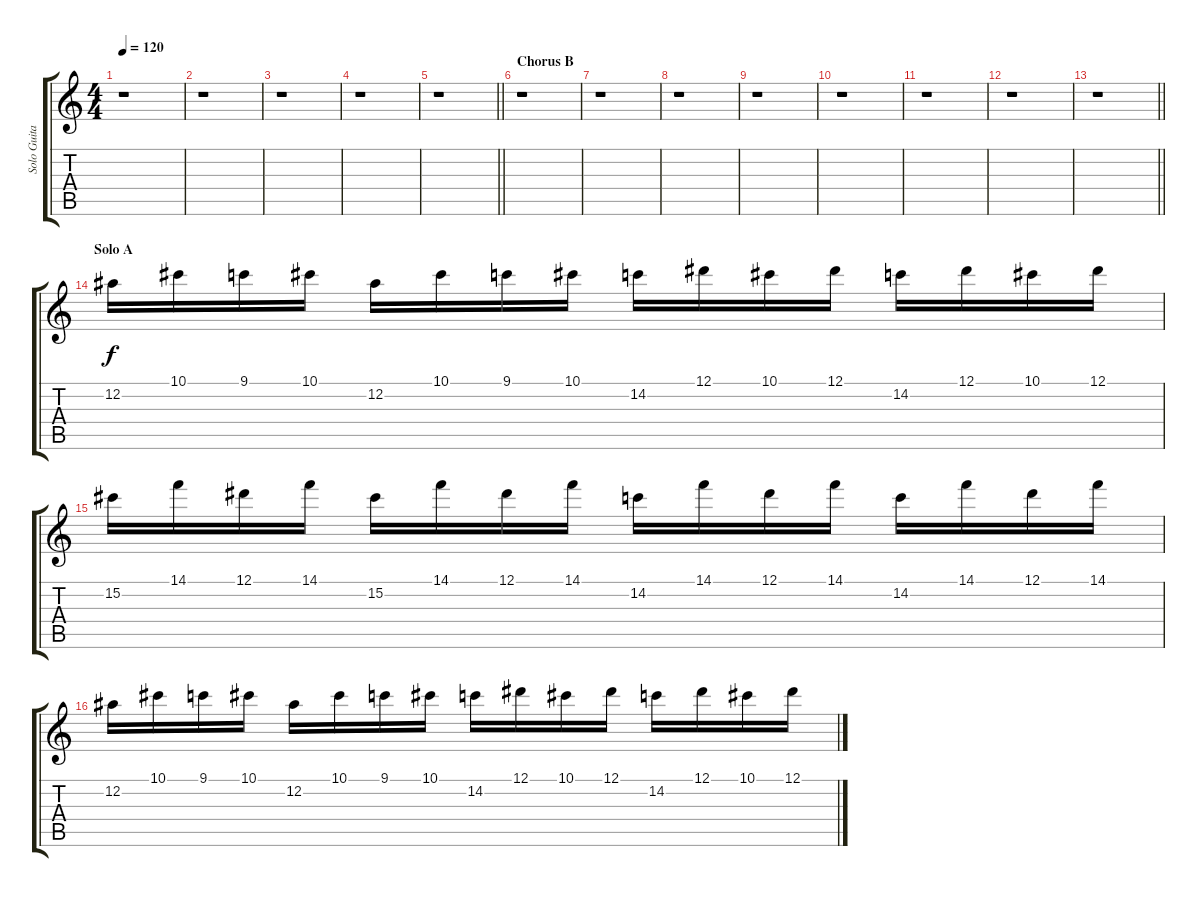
\track ("Solo Guitar II" "Solo Guita") {instrument distortionguitar}
\staff {score tabs}
\tuning (Eb4 Bb3 Gb3 Db3 Ab2 Eb2) {hide}
\ts (4 4)
\tempo 120
\clef g2
\ks c
r.1{dy f} |
r.1 |
r.1 |
r.1 |
\barLineRight lightlight
r.1 |
\section ("" "Chorus B")
r.1 |
r.1 |
r.1 |
r.1 |
r.1 |
r.1 |
r.1 |
\barLineRight lightlight
r.1 |
\section ("" "Solo A")
12.2.16 10.1.16 9.1.16 10.1.16 12.2.16 10.1.16 9.1.16 10.1.16 14.2.16 12.1.16 10.1.16 12.1.16 14.2.16 12.1.16 10.1.16 12.1.16 |
15.2.16 14.1.16 12.1.16 14.1.16 15.2.16 14.1.16 12.1.16 14.1.16 14.2.16 14.1.16 12.1.16 14.1.16 14.2.16 14.1.16 12.1.16 14.1.16 |
12.2.16 10.1.16 9.1.16 10.1.16 12.2.16 10.1.16 9.1.16 10.1.16 14.2.16 12.1.16 10.1.16 12.1.16 14.2.16 12.1.16 10.1.16 12.1.16
